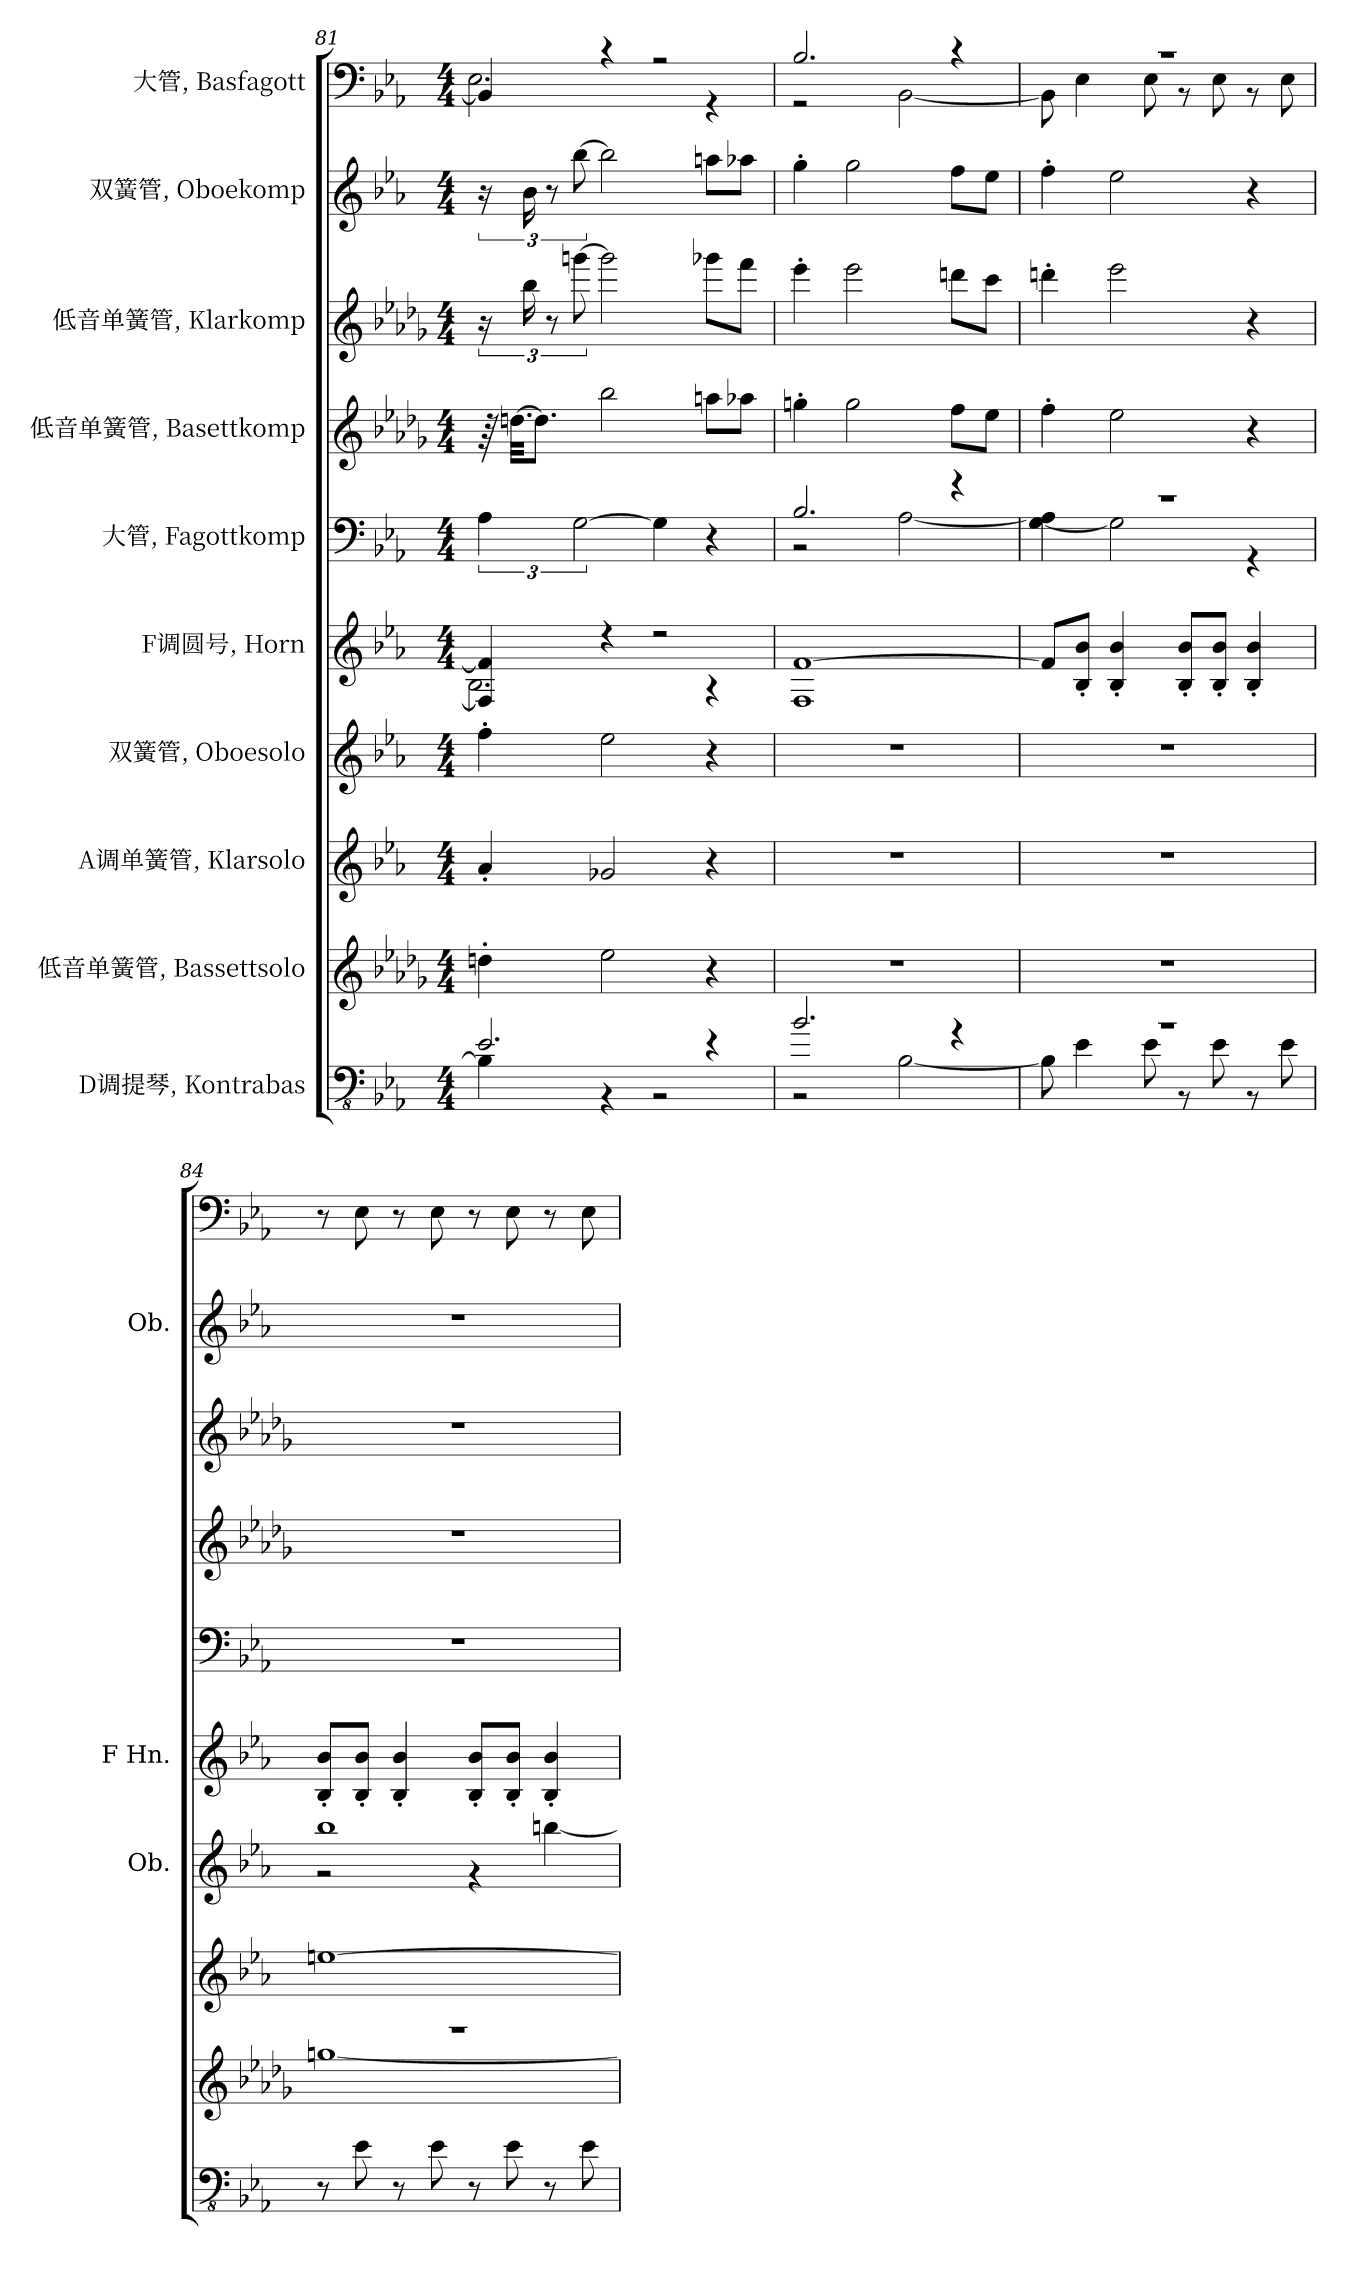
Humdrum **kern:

**kern	**kern	**kern	**kern	**kern	**kern	**kern	**kern	**kern	**kern
*part10	*part9	*part8	*part7	*part6	*part5	*part4	*part3	*part2	*part1
*staff10	*staff9	*staff8	*staff7	*staff6	*staff5	*staff4	*staff3	*staff2	*staff1
*I"D调提琴, Kontrabas	*I"低音单簧管, Bassettsolo	*I"A调单簧管, Klarsolo	*I"双簧管, Oboesolo	*I"F调圆号, Horn	*I"大管, Fagottkomp	*I"低音单簧管, Basettkomp	*I"低音单簧管, Klarkomp	*I"双簧管, Oboekomp	*I"大管, Basfagott
*	*	*	*I'Ob.	*I'F Hn.	*	*	*	*I'Ob.	*
*clefFv4	*clefG2	*clefG2	*clefG2	*clefG2	*clefF4	*clefG2	*clefG2	*clefG2	*clefF4
*ITrd7c12	*ITrd8c14	*ITrd2c3	*	*ITrd4c7	*	*ITrd8c14	*ITrd8c14	*	*
*k[b-e-a-]	*k[b-e-a-d-g-]	*k[]	*k[b-e-a-]	*k[b-e-a-d-]	*k[b-e-a-]	*k[b-e-a-d-g-]	*k[b-e-a-d-g-]	*k[b-e-a-]	*k[b-e-a-]
*M4/4	*M4/4	*M4/4	*M4/4	*M4/4	*M4/4	*M4/4	*M4/4	*M4/4	*M4/4
=81	=81	=81	=81	=81	=81	=81	=81	=81	=81
*^	*	*	*	*^	*	*	*	*	*^
2.EE-/	4BBB-\]	4dn'\	4f'/	4ff'\	4BB-/] 4B-/]	2.E-\	6A-\	64r	24r	24r	4BB-/]	2.E-\
.	.	.	.	.	.	.	.	[32.dn\KKL	.	.	.	.
.	.	.	.	.	.	.	.	.	24b-\	24b-\	.	.
.	.	.	.	.	.	.	.	8.d\J]	.	.	.	.
.	.	.	.	.	.	.	.	.	12r	12r	.	.
.	.	.	.	.	.	.	[3G\	.	[12ggn\	[12bb-\	.	.
.	4r	2e-\	2e-X/	2ee-\	4r	.	.	2b-\	2gg\]	2bb-\]	4r	.
.	2r	.	.	.	2r	.	4G\]	.	.	.	2r	.
4r	.	4r	4r	4r	.	4r	4r	8an\L	8gg-X\L	8aan\L	.	4r
.	.	.	.	.	.	.	.	8a-X\J	8ff\J	8aa-X\J	.	.
=82	=82	=82	=82	=82	=82	=82	=82	=82	=82	=82	=82	=82
*	*	*	*	*	*	*	*^	*	*	*	*	*
2.BB-/	2r	1r	1r	1r	[1B-	1BB-	2.B-/	2r	4gn'\	4ee-'\	4gg'\	2.B-/	2r
.	.	.	.	.	.	.	.	.	2g\	2ee-\	2gg\	.	.
.	[2BBB-\	.	.	.	.	.	.	[2A-\	.	.	.	.	[2BB-\
4r	.	.	.	.	.	.	4r	.	8f\L	8ddn\L	8ff\L	4r	.
.	.	.	.	.	.	.	.	.	8e-\J	8cc\J	8ee-\J	.	.
*	*	*	*	*	*v	*v	*	*	*	*	*	*	*
=83	=83	=83	=83	=83	=83	=83	=83	=83	=83	=83	=83	=83
1r	8BBB-\]	1r	1r	1r	8B-/L]	1r	[4G\ 4A-\]	4f'\	4ddn'\	4ff'\	1r	8BB-\]
.	4EE-\	.	.	.	8E-/' 8e-/'J	.	.	.	.	.	.	4E-\
.	.	.	.	.	4E-/' 4e-/'	.	2G\]	2e-\	2ee-\	2ee-\	.	.
.	8EE-\	.	.	.	.	.	.	.	.	.	.	8E-\
.	8r	.	.	.	8E-/' 8e-/'L	.	.	.	.	.	.	8r
.	8EE-\	.	.	.	8E-/' 8e-/'J	.	.	.	.	.	.	8E-\
.	8r	.	.	.	4E-/' 4e-/'	.	4r	4r	4r	4r	.	8r
.	8EE-\	.	.	.	.	.	.	.	.	.	.	8E-\
*v	*v	*	*	*	*	*v	*v	*	*	*	*v	*v
!!LO:PB:g=z
=84	=84	=84	=84	=84	=84	=84	=84	=84	=84
*	*^	*	*^	*	*	*	*	*	*
8r	1r	[1gn	[1cc#X	1bb-	2r	8E-/' 8e-/'L	1r	1r	1r	1r	8r
8EE-\	.	.	.	.	.	8E-/' 8e-/'J	.	.	.	.	8E-\
8r	.	.	.	.	.	4E-/' 4e-/'	.	.	.	.	8r
8EE-\	.	.	.	.	.	.	.	.	.	.	8E-\
8r	.	.	.	.	4r	8E-/' 8e-/'L	.	.	.	.	8r
8EE-\	.	.	.	.	.	8E-/' 8e-/'J	.	.	.	.	8E-\
8r	.	.	.	.	[4bbn\	4E-/' 4e-/'	.	.	.	.	8r
8EE-\	.	.	.	.	.	.	.	.	.	.	8E-\
*	*v	*v	*	*v	*v	*	*	*	*	*	*
=	=	=	=	=	=	=	=	=	=
*-	*-	*-	*-	*-	*-	*-	*-	*-	*-
